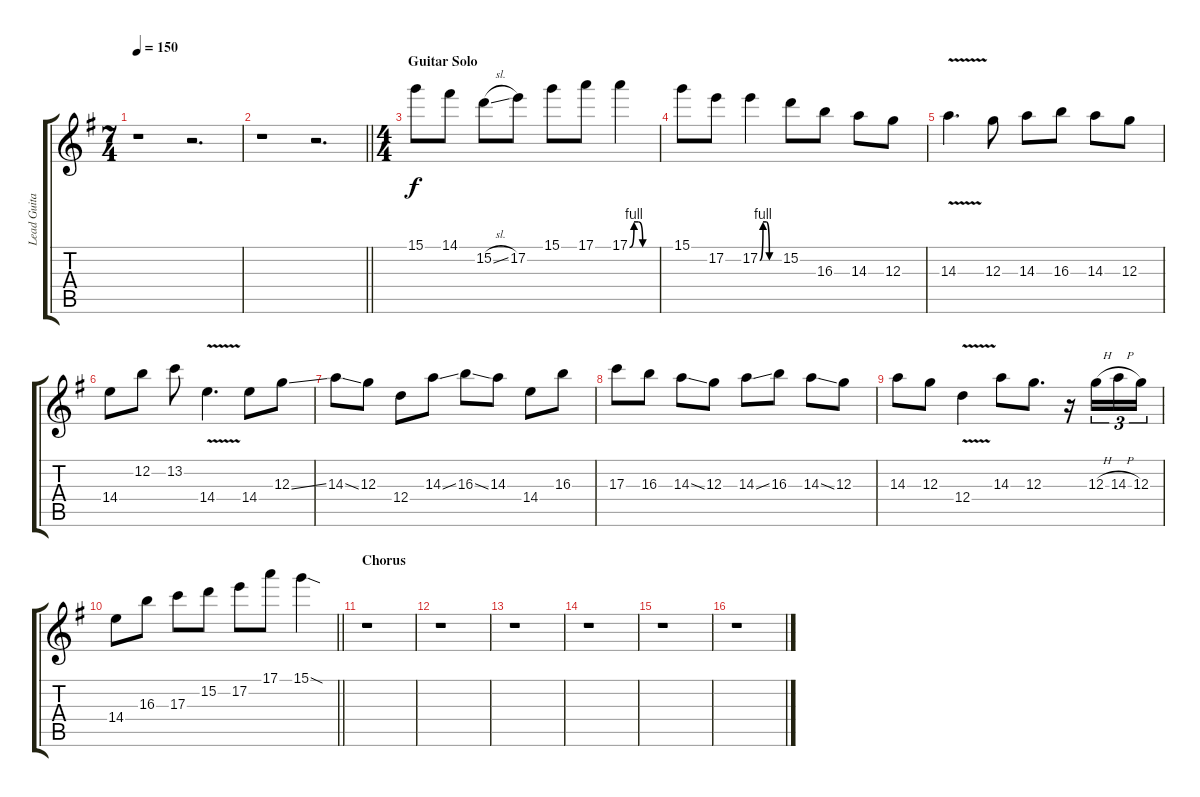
\track ("Lead Guitar" "Lead Guita") {instrument overdrivenguitar}
\staff {score tabs}
\tuning (E4 B3 G3 D3 A2 E2) {hide}
\ts (7 4)
\tempo 150
\clef g2
\ks g
r.1{dy f} r.2{d} |
\barLineRight lightlight
r.1 r.2{d} |
\ts (4 4)
\section ("" "Guitar Solo")
15.1.8 14.1.8 15.2{sl}.8 17.2.8 15.1.8 17.1.8 17.1{be (custom 0 0 10 4 20 4 30 0 60 0)}.4 |
15.1.8 17.2.8 17.2{be (custom 0 0 10 4 20 4 30 0 60 0)}.4 15.2.8 16.3.8 14.3.8 12.3.8 |
14.3{v}.4{d} 12.3.8 14.3.8 16.3.8 14.3.8 12.3.8 |
14.4.8 12.2.8 13.2.8 14.4{v}.4{d} 14.4.8 12.3{ss}.8 |
14.3{ss}.8 12.3.8 12.4.8 14.3{ss}.8 16.3{ss}.8 14.3.8 14.4.8 16.3.8 |
17.3.8 16.3.8 14.3{ss}.8 12.3.8 14.3{ss}.8 16.3.8 14.3{ss}.8 12.3.8 |
14.3.8 12.3.8 12.4{v}.4 14.3.8 12.3.8{d} r.16 12.3{h}.16{tu (3 2)} 14.3{h}.16{tu (3 2)} 12.3.16{tu (3 2)} |
\barLineRight lightlight
14.4.8 16.3.8 17.3.8 15.2.8 17.2.8 17.1.8 15.1{sod}.4 |
\section ("" "Chorus")
r.1 |
r.1 |
r.1 |
r.1 |
r.1 |
r.1
